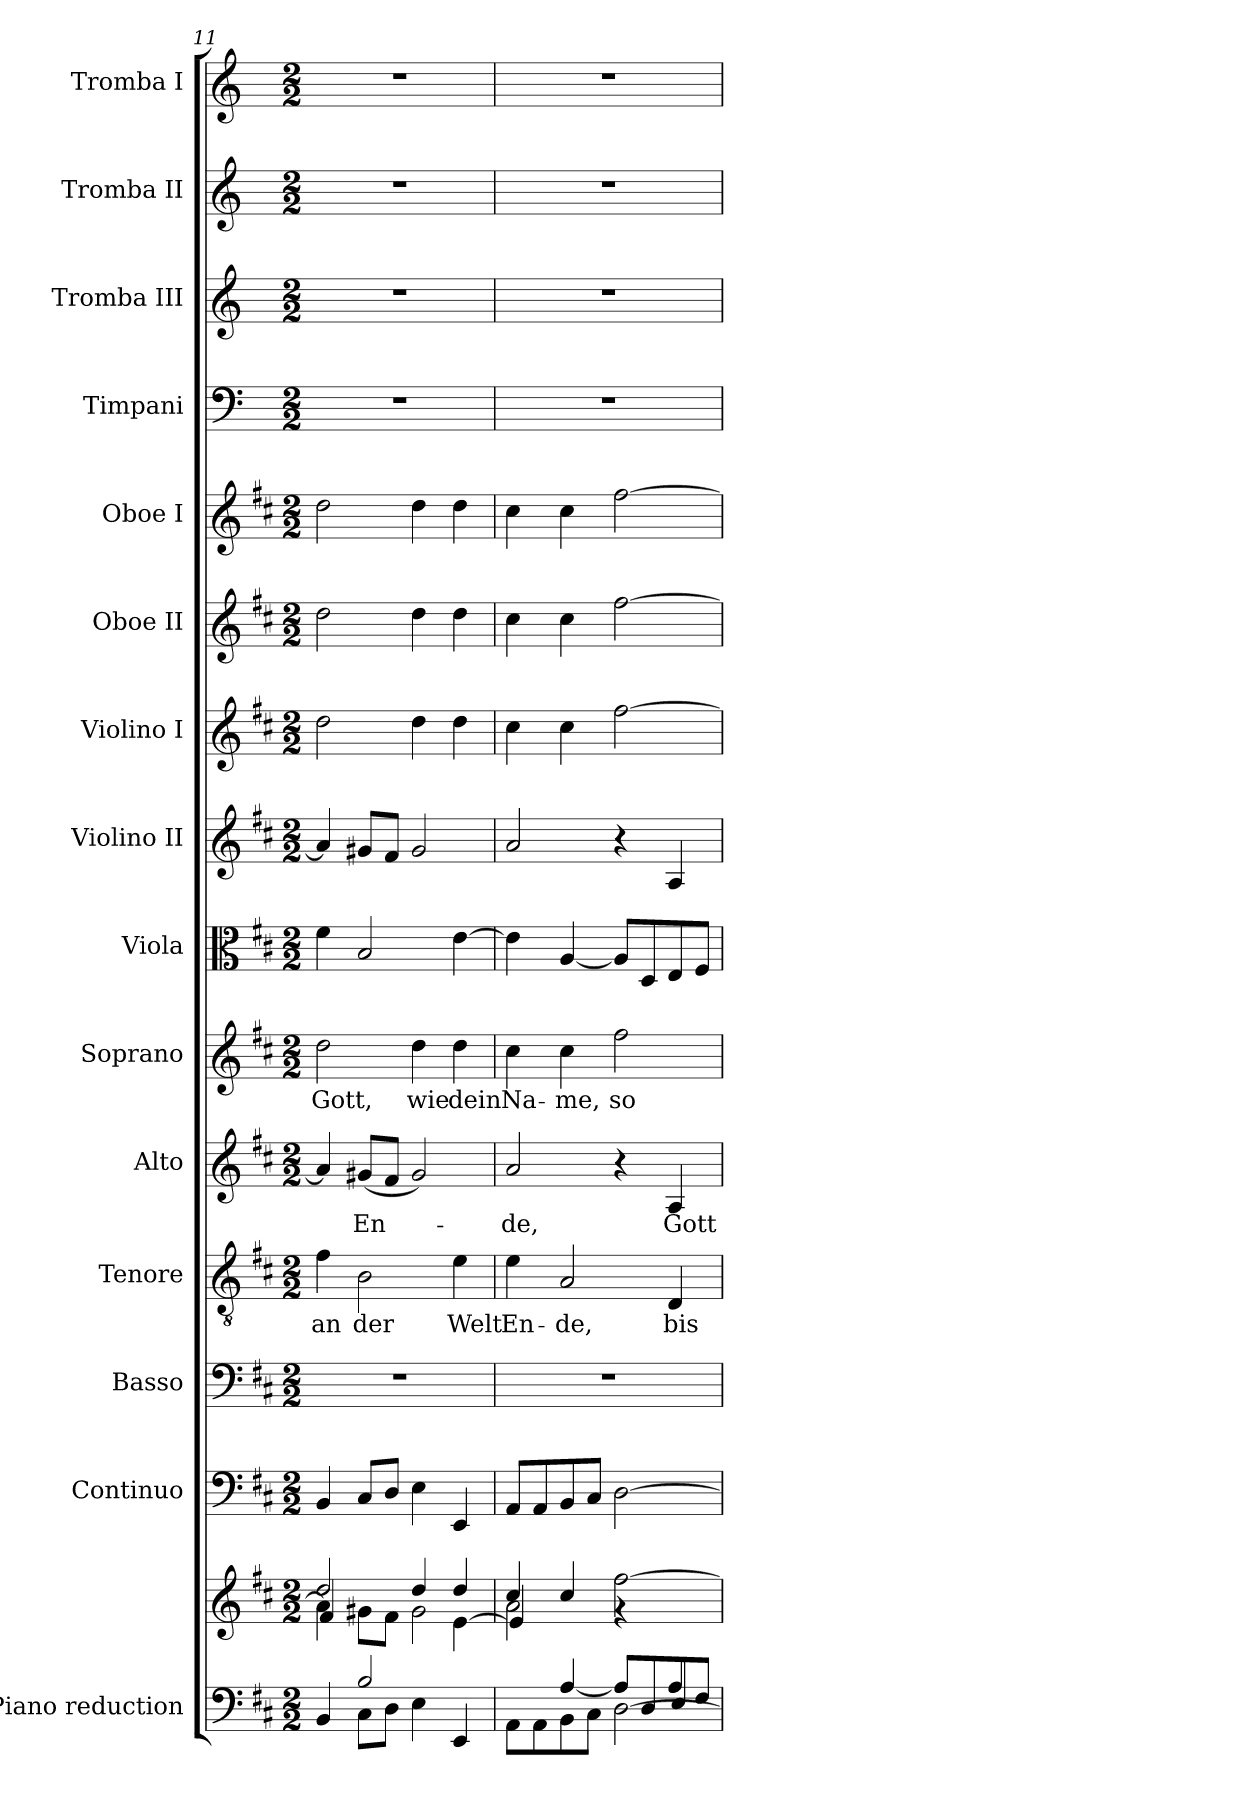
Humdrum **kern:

**kern	**kern	**kern	**kern	**kern	**text	**kern	**text	**kern	**text	**kern	**kern	**kern	**kern	**kern	**kern	**kern	**kern	**kern
*part15	*part15	*part14	*part13	*part12	*part12	*part11	*part11	*part10	*part10	*part9	*part8	*part7	*part6	*part5	*part4	*part3	*part2	*part1
*staff16	*staff15	*staff14	*staff13	*staff12	*staff12	*staff11	*staff11	*staff10	*staff10	*staff9	*staff8	*staff7	*staff6	*staff5	*staff4	*staff3	*staff2	*staff1
*I"Piano reduction	*	*I"Continuo	*I"Basso	*I"Tenore	*	*I"Alto	*	*I"Soprano	*	*I"Viola	*I"Violino II	*I"Violino I	*I"Oboe II	*I"Oboe I	*I"Timpani	*I"Tromba III	*I"Tromba II	*I"Tromba I
*I'Pno	*	*	*	*	*	*	*	*	*	*I'Vla	*I'Vln	*I'Vln	*I'Ob	*I'Ob	*I'Timp	*	*	*
*clefF4	*clefG2	*clefF4	*clefF4	*clefGv2	*	*clefG2	*	*clefG2	*	*clefC3	*clefG2	*clefG2	*clefG2	*clefG2	*clefF4	*clefG2	*clefG2	*clefG2
*	*	*	*	*	*	*	*	*	*	*	*	*	*	*	*	*ITrd-1c-2	*ITrd-1c-2	*ITrd-1c-2
*k[f#c#]	*k[f#c#]	*k[f#c#]	*k[f#c#]	*k[f#c#]	*	*k[f#c#]	*	*k[f#c#]	*	*k[f#c#]	*k[f#c#]	*k[f#c#]	*k[f#c#]	*k[f#c#]	*k[]	*k[f#c#]	*k[f#c#]	*k[f#c#]
*M2/2	*M2/2	*M2/2	*M2/2	*M2/2	*	*M2/2	*	*M2/2	*	*M2/2	*M2/2	*M2/2	*M2/2	*M2/2	*M2/2	*M2/2	*M2/2	*M2/2
=11	=11	=11	=11	=11	=11	=11	=11	=11	=11	=11	=11	=11	=11	=11	=11	=11	=11	=11
*^	*^	*	*	*	*	*	*	*	*	*	*	*	*	*	*	*	*	*
*	*	*	*^	*	*	*	*	*	*	*	*	*	*	*	*	*	*	*	*	*
!	!	!	!	!	!	!	!	!LO:LY:b	!	!	!	!LO:LY:b	!	!	!	!	!	!	!	!	!
4ryy	4BB/	2dd/	4a\]	4f#/	4BB/	1r	4f#\	an	4a/]	.	2dd\	Gott,	4f#\	4a/]	2dd\	2dd\	2dd\	1r	1r	1r	1r
!	!	!	!	!	!	!	!	!LO:LY:b	!	!LO:LY:b	!	!	!	!	!	!	!	!	!	!	!
2B/	8C#\L	.	8g#X\L	2ryy	8C#/L	.	2B\	der	(<8g#X/L	En-	.	.	2B/	8g#X/L	.	.	.	.	.	.	.
.	8D\J	.	8f#\J	.	8D/J	.	.	.	8f#/J	.	.	.	.	8f#/J	.	.	.	.	.	.	.
!	!	!	!	!	!	!	!	!	!	!	!	!LO:LY:b	!	!	!	!	!	!	!	!	!
.	4E\	4dd/	2g#\	.	4E\	.	.	.	2g#/)	.	4dd\	wie	.	2g#/	4dd\	4dd\	4dd\	.	.	.	.
!	!	!	!	!	!	!	!	!LO:LY:b	!	!	!	!LO:LY:b	!	!	!	!	!	!	!	!	!
4ryy	4EE/	4dd/	.	[4e\	4EE/	.	4e\	Welt	.	.	4dd\	dein	[4e\	.	4dd\	4dd\	4dd\	.	.	.	.
=12	=12	=12	=12	=12	=12	=12	=12	=12	=12	=12	=12	=12	=12	=12	=12	=12	=12	=12	=12	=12	=12
*	*^	*	*	*	*	*	*	*	*	*	*	*	*	*	*	*	*	*	*	*	*
!	!	!	!	!	!	!	!	!	!LO:LY:b	!	!LO:LY:b	!	!LO:LY:b	!	!	!	!	!	!	!	!	!
2.ryy	4ryy	8AA\L	4cc#/	2a\	4e/]	8AA/L	1r	4e\	En-	2a/	-de,	4cc#\	Na-	4e\]	2a/	4cc#\	4cc#\	4cc#\	1r	1r	1r	1r
.	.	8AA\	.	.	.	8AA/	.	.	.	.	.	.	.	.	.	.	.	.	.	.	.	.
!	!	!	!	!	!	!	!	!	!LO:LY:b	!	!	!	!LO:LY:b	!	!	!	!	!	!	!	!	!
.	[4A/	8BB\	4cc#/	.	2.ryy	8BB/	.	2A/	-de,	.	.	4cc#\	-me,	[4A/	.	4cc#\	4cc#\	4cc#\	.	.	.	.
.	.	8C#\J	.	.	.	8C#/J	.	.	.	.	.	.	.	.	.	.	.	.	.	.	.	.
!	!	!	!	!	!	!	!	!	!	!	!	!	!LO:LY:b	!	!	!	!	!	!	!	!	!
.	8A/L]	[2D\	[2ff#\	4rg	.	[2D\	.	.	.	4r	.	2ff#\	so	8A/L]	4r	[2ff#\	[2ff#\	[2ff#\	.	.	.	.
.	8D/	.	.	.	.	.	.	.	.	.	.	.	.	8D/	.	.	.	.	.	.	.	.
!	!	!	!	!	!	!	!	!	!LO:LY:b	!	!LO:LY:b	!	!	!	!	!	!	!	!	!	!	!
4A/	8E/	.	.	4ryy	.	.	.	4D/	bis	4A/	Gott	.	.	8E/	4A/	.	.	.	.	.	.	.
.	8F#/J	.	.	.	.	.	.	.	.	.	.	.	.	8F#/J	.	.	.	.	.	.	.	.
*v	*v	*v	*	*	*	*	*	*	*	*	*	*	*	*	*	*	*	*	*	*	*	*
*	*v	*v	*v	*	*	*	*	*	*	*	*	*	*	*	*	*	*	*	*	*
=	=	=	=	=	=	=	=	=	=	=	=	=	=	=	=	=	=	=
*-	*-	*-	*-	*-	*-	*-	*-	*-	*-	*-	*-	*-	*-	*-	*-	*-	*-	*-
